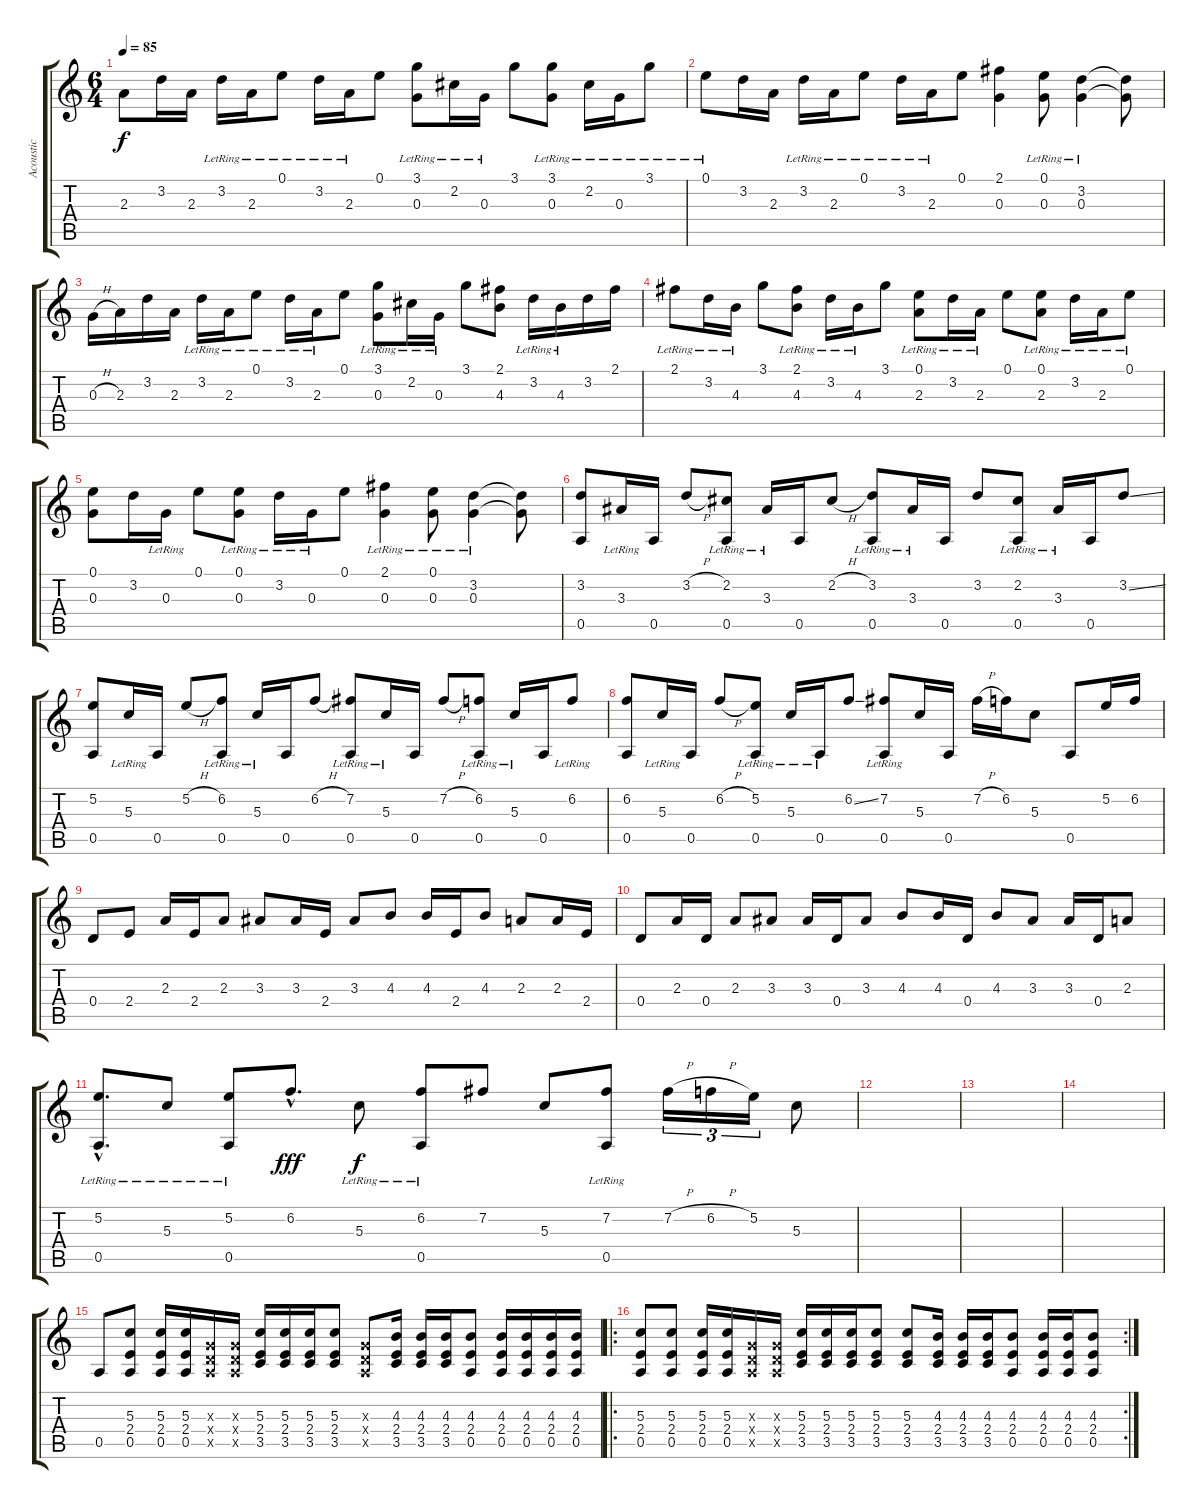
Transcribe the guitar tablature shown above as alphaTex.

\track ("Acoustic" "Acoustic") {instrument acousticguitarsteel}
\staff {score tabs}
\tuning (E4 B3 G3 D3 A2 D2) {hide}
\ts (6 4)
\tempo 85
\clef g2
\ks c
2.3.8{dy f instrument acousticguitarsteel} 3.2.16 2.3.16 3.2{lr}.16 2.3{lr}.16 0.1{lr}.8 3.2{lr}.16 2.3{lr}.16 0.1.8 (3.1{lr} 0.3{lr}).8 2.2{lr}.16 0.3{lr}.16 3.1.8 (3.1{lr} 0.3{lr}).8 2.2{lr}.16 0.3{lr}.16 3.1{lr}.8 |
0.1{lr}.8 3.2.16 2.3.16 3.2{lr}.16 2.3{lr}.16 0.1{lr}.8 3.2{lr}.16 2.3{lr}.16 0.1.8 (2.1 0.3).4 (0.1{lr} 0.3).8 (3.2{lr} 0.3{lr}).4 (3.2{t} 0.3{t}).8 |
0.3{h}.16 2.3.16 3.2.16 2.3.16 3.2{lr}.16 2.3{lr}.16 0.1{lr}.8 3.2{lr}.16 2.3{lr}.16 0.1.8 (3.1{lr} 0.3{lr}).8 2.2{lr}.16 0.3{lr}.16 3.1.8 (2.1 4.3).8 3.2{lr}.16 4.3{lr}.16 3.2.16 2.1.16 |
2.1{lr}.8 3.2{lr}.16 4.3{lr}.16 3.1.8 (2.1{lr} 4.3{lr}).8 3.2{lr}.16 4.3{lr}.16 3.1.8 (0.1{lr} 2.3{lr}).8 3.2{lr}.16 2.3{lr}.16 0.1.8 (0.1{lr} 2.3{lr}).8 3.2{lr}.16 2.3{lr}.16 0.1{lr}.8 |
(0.1 0.3).8 3.2.16 0.3{lr}.16 0.1.8 (0.1{lr} 0.3{lr}).8 3.2{lr}.16 0.3{lr}.16 0.1.8 (2.1{lr} 0.3{lr}).4 (0.1{lr} 0.3{lr}).8 (3.2{lr} 0.3{lr}).4 (3.2{t} 0.3{t}).8 |
(3.2 0.5).8 3.3{lr}.16 0.5.16 3.2{h}.8 (2.2{lr} 0.5).8 3.3{lr}.16 0.5.16 2.2{h}.8 (3.2{lr} 0.5).8 3.3{lr}.16 0.5.16 3.2.8 (2.2{lr} 0.5).8 3.3{lr}.16 0.5.16 3.2{ss}.8 |
(5.2 0.5).8 5.3{lr}.16 0.5.16 5.2{h}.8 (6.2{lr} 0.5).8 5.3{lr}.16 0.5.16 6.2{h}.8 (7.2{lr} 0.5).8 5.3{lr}.16 0.5.16 7.2{h}.8 (6.2{lr} 0.5).8 5.3{lr}.16 0.5.16 6.2{lr}.8 |
(6.2 0.5).8 5.3{lr}.16 0.5.16 6.2{h}.8 (5.2{lr} 0.5).8 5.3{lr}.16 0.5{lr}.16 6.2{ss}.8 (7.2{lr} 0.5).8 5.3.16 0.5.16 7.2{h}.16 6.2.16 5.3.8 0.5.8 5.2.16 6.2.16 |
0.4.8 2.4.8 2.3.16 2.4.16 2.3.8 3.3.8 3.3.16 2.4.16 3.3.8 4.3.8 4.3.16 2.4.16 4.3.8 2.3.8 2.3.16 2.4.16 |
0.4.8 2.3.16 0.4.16 2.3.8 3.3.8 3.3.16 0.4.16 3.3.8 4.3.8 4.3.16 0.4.16 4.3.8 3.3.8 3.3.16 0.4.16 2.3.8 |
(5.2{hac} 0.5{hac lr}).8{d} 5.3{lr}.8 (5.2 0.5{lr}).8 6.2{hac}.8{d dy fff} 5.3{lr}.8{dy f} (6.2 0.5{lr}).8 7.2.8 5.3.8 (7.2 0.5{lr}).8 7.2{h}.16{tu (3 2)} 6.2{h}.16{tu (3 2)} 5.2.16{tu (3 2)} 5.3.8 |
|
|
|
0.5.8 (5.3 2.4 0.5).8 (5.3 2.4 0.5).16 (5.3 2.4 0.5).16 (0.3{x} 0.4{x} 0.5{x}).16 (0.3{x} 0.4{x} 0.5{x}).16 (5.3 2.4 3.5).16 (5.3 2.4 3.5).16 (5.3 2.4 3.5).16 (5.3 2.4 3.5).8 (0.3{x} 0.4{x} 0.5{x}).8 (4.3 2.4 3.5).16 (4.3 2.4 3.5).16 (4.3 2.4 3.5).16 (4.3 2.4 0.5).8 (4.3 2.4 0.5).16 (4.3 2.4 0.5).16 (4.3 2.4 0.5).16 (4.3 2.4 0.5).16 |
\ro
\rc 2
(5.3 2.4 0.5).8 (5.3 2.4 0.5).8 (5.3 2.4 0.5).16 (5.3 2.4 0.5).16 (0.3{x} 0.4{x} 0.5{x}).16 (0.3{x} 0.4{x} 0.5{x}).16 (5.3 2.4 3.5).16 (5.3 2.4 3.5).16 (5.3 2.4 3.5).16 (5.3 2.4 3.5).8 (5.3 2.4 3.5).8 (4.3 2.4 3.5).16 (4.3 2.4 3.5).16 (4.3 2.4 3.5).16 (4.3 2.4 0.5).8 (4.3 2.4 0.5).16 (4.3 2.4 0.5).16 (4.3 2.4 0.5).8
